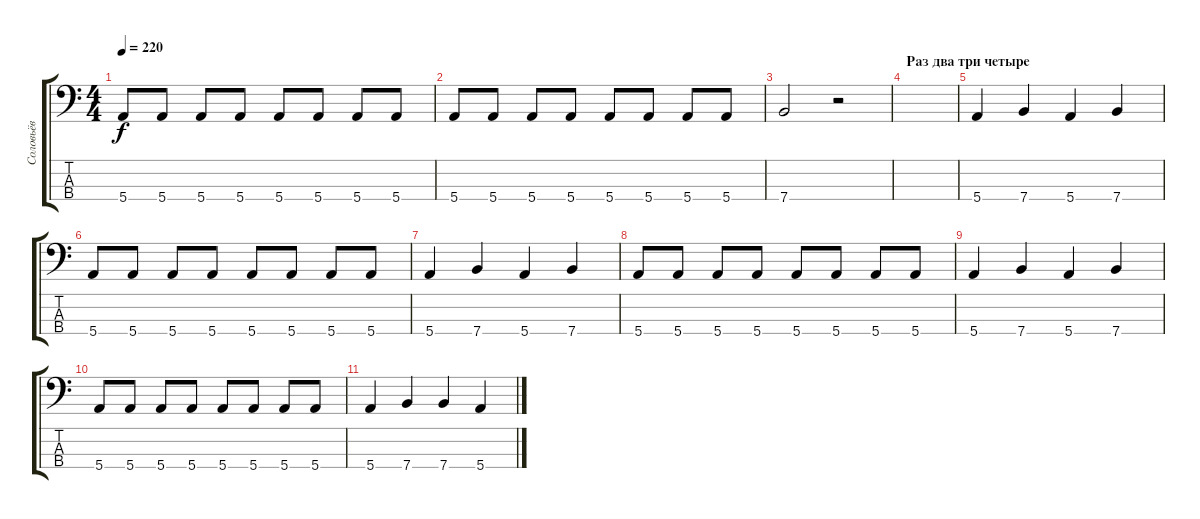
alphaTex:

\track ("Соловьёв" "Соловьёв") {instrument electricbasspick}
\staff {score tabs}
\tuning (G2 D2 A1 E1) {hide}
\ts (4 4)
\tempo 220
\clef f4
\ks c
5.4.8{dy f} 5.4.8 5.4.8 5.4.8 5.4.8 5.4.8 5.4.8 5.4.8 |
5.4.8 5.4.8 5.4.8 5.4.8 5.4.8 5.4.8 5.4.8 5.4.8 |
7.4.2 r.2 |
\section ("" "Раз два три четыре")
|
5.4.4 7.4.4 5.4.4 7.4.4 |
5.4.8 5.4.8 5.4.8 5.4.8 5.4.8 5.4.8 5.4.8 5.4.8 |
5.4.4 7.4.4 5.4.4 7.4.4 |
5.4.8 5.4.8 5.4.8 5.4.8 5.4.8 5.4.8 5.4.8 5.4.8 |
5.4.4 7.4.4 5.4.4 7.4.4 |
5.4.8 5.4.8 5.4.8 5.4.8 5.4.8 5.4.8 5.4.8 5.4.8 |
5.4.4 7.4.4 7.4.4 5.4.4
